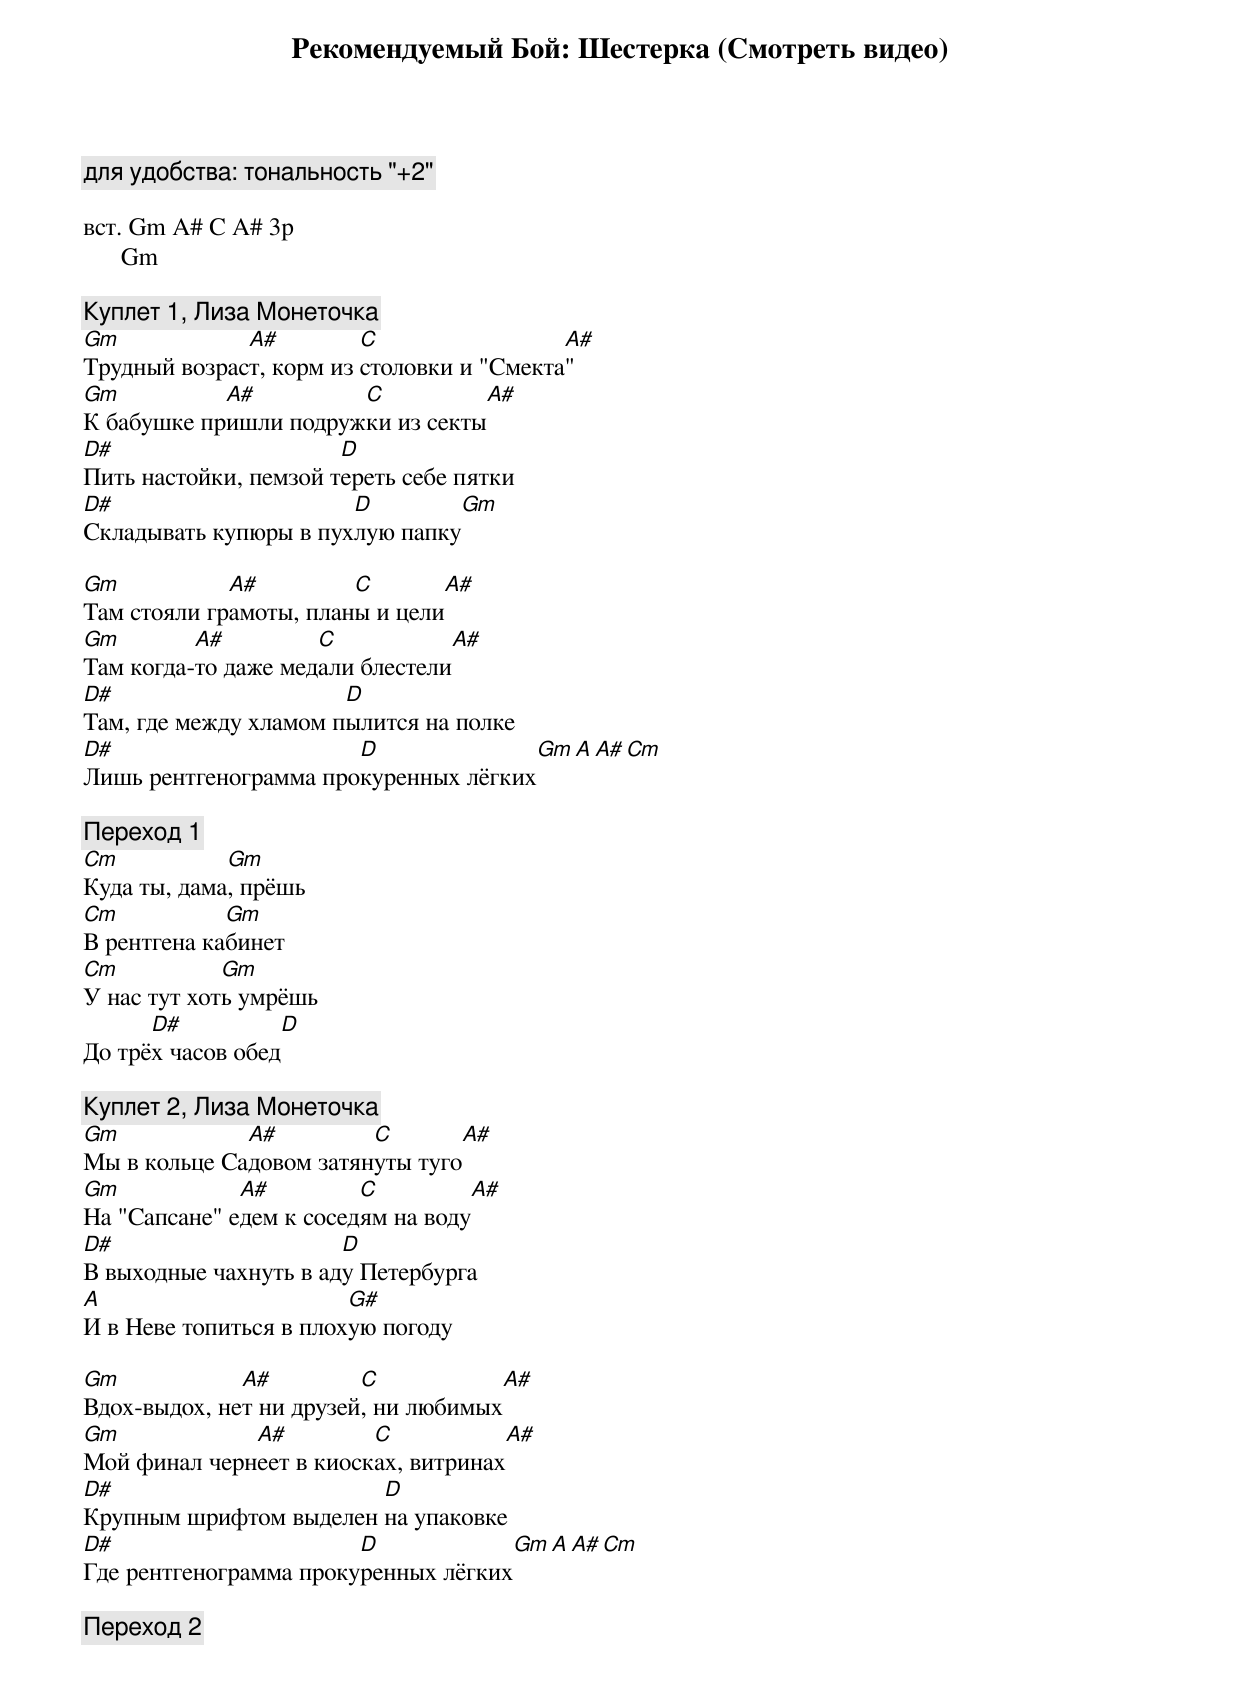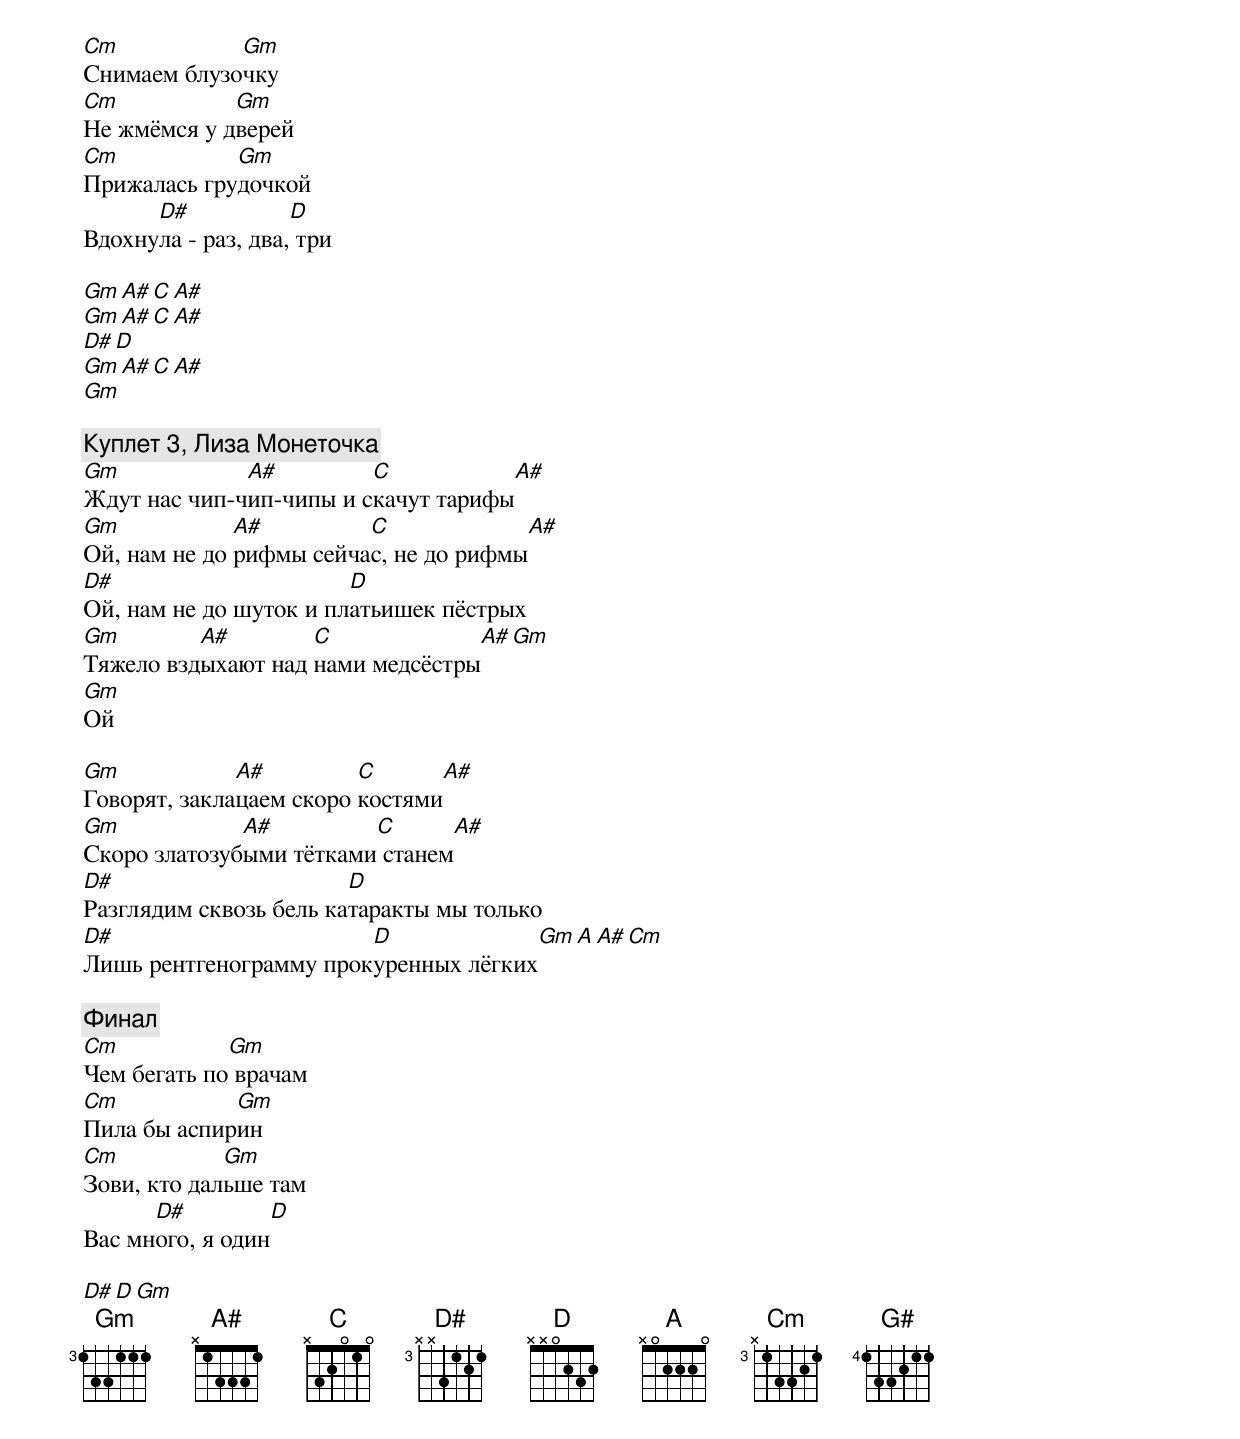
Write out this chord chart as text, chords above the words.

Рекомендуемый Бой: Шестерка (Смотреть видео)

для удобства: тональность "+2"

вст. Gm A# C A# 3p
      Gm

[Куплет 1, Лиза Монеточка]
Gm            A#         C                 A#
Трудный возраст, корм из столовки и "Смекта"
Gm          A#         C              A#
К бабушке пришли подружки из секты
D#                     D
Пить настойки, пемзой тереть себе пятки
D#                     D                  Gm
Складывать купюры в пухлую папку

Gm           A#         C           A#
Там стояли грамоты, планы и цели
Gm        A#         C            A#
Там когда-то даже медали блестели
D#                     D
Там, где между хламом пылится на полке
D#                     D                                  Gm A A# Cm
Лишь рентгенограмма прокуренных лёгких

[Переход 1]
Cm           Gm
Куда ты, дама, прёшь
Cm           Gm
В рентгена кабинет
Cm           Gm
У нас тут хоть умрёшь
      D#            D
До трёх часов обед

[Куплет 2, Лиза Монеточка]
Gm            A#         C                 A#
Мы в кольце Садовом затянуты туго
Gm            A#         C                 A#
На "Сапсане" едем к соседям на воду
D#                     D
В выходные чахнуть в аду Петербурга
A                       G#
И в Неве топиться в плохую погоду

Gm            A#         C                 A#
Вдох-выдох, нет ни друзей, ни любимых
Gm            A#         C                 A#
Мой финал чернеет в киосках, витринах
D#                      D
Крупным шрифтом выделен на упаковке
D#                      D                            Gm A A# Cm
Где рентгенограмма прокуренных лёгких

[Переход 2]
Cm           Gm
Снимаем блузочку
Cm           Gm
Не жмёмся у дверей
Cm           Gm
Прижалась грудочкой
      D#            D
Вдохнула - раз, два, три

Gm  A# C   A#
Gm  A# C   A#
D# D
Gm  A# C    A#
Gm

[Куплет 3, Лиза Монеточка]
Gm            A#         C                 A#
Ждут нас чип-чип-чипы и скачут тарифы
Gm            A#         C                 A#
Ой, нам не до рифмы сейчас, не до рифмы
D#                      D
Ой, нам не до шуток и платьишек пёстрых
Gm        A#        C               A#      Gm
Тяжело вздыхают над нами медсёстры
Gm
Ой

Gm            A#         C           A#
Говорят, заклацаем скоро костями
Gm            A#         C          A#
Скоро златозубыми тётками станем
D#                      D
Разглядим сквозь бель катаракты мы только
D#                      D                            Gm A A# Cm
Лишь рентгенограмму прокуренных лёгких

[Финал]
Cm           Gm
Чем бегать по врачам
Cm           Gm
Пила бы аспирин
Cm           Gm
Зови, кто дальше там
      D#            D
Вас много, я один

D# D Gm
